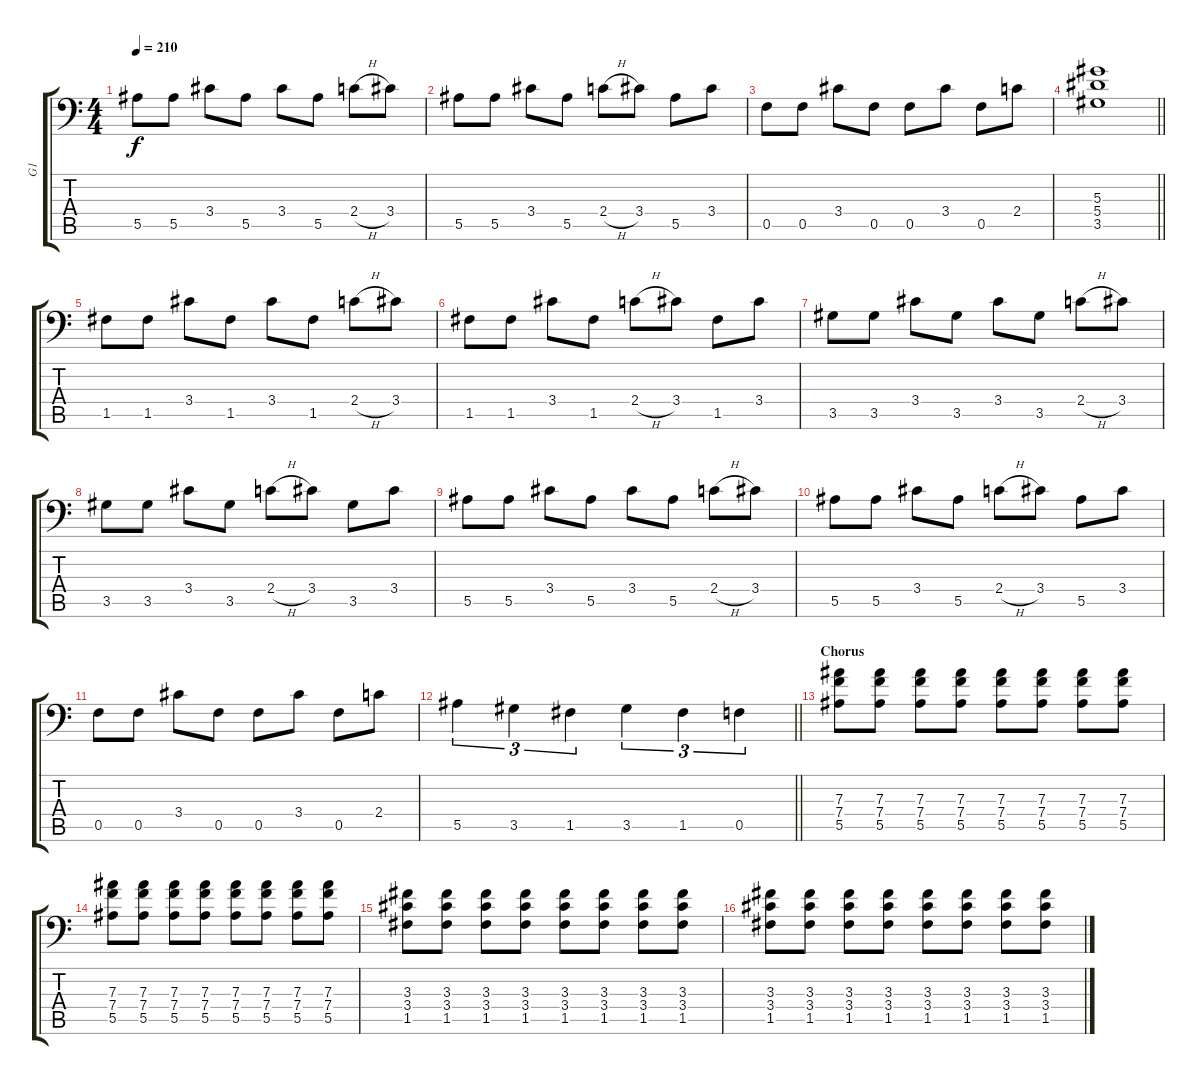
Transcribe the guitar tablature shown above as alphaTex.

\track ("G1" "G1") {solo instrument distortionguitar}
\staff {score tabs}
\tuning (C4 G3 Eb3 Bb2 F2 Bb1) {hide}
\ts (4 4)
\tempo 210
\clef f4
\ks c
5.5.8{dy f} 5.5.8 3.4.8 5.5.8 3.4.8 5.5.8 2.4{h}.8 3.4.8 |
5.5.8 5.5.8 3.4.8 5.5.8 2.4{h}.8 3.4.8 5.5.8 3.4.8 |
0.5.8 0.5.8 3.4.8 0.5.8 0.5.8 3.4.8 0.5.8 2.4.8 |
\barLineRight lightlight
(5.3 5.4 3.5).1 |
1.5.8 1.5.8 3.4.8 1.5.8 3.4.8 1.5.8 2.4{h}.8 3.4.8 |
1.5.8 1.5.8 3.4.8 1.5.8 2.4{h}.8 3.4.8 1.5.8 3.4.8 |
3.5.8 3.5.8 3.4.8 3.5.8 3.4.8 3.5.8 2.4{h}.8 3.4.8 |
3.5.8 3.5.8 3.4.8 3.5.8 2.4{h}.8 3.4.8 3.5.8 3.4.8 |
5.5.8 5.5.8 3.4.8 5.5.8 3.4.8 5.5.8 2.4{h}.8 3.4.8 |
5.5.8 5.5.8 3.4.8 5.5.8 2.4{h}.8 3.4.8 5.5.8 3.4.8 |
0.5.8 0.5.8 3.4.8 0.5.8 0.5.8 3.4.8 0.5.8 2.4.8 |
\barLineRight lightlight
5.5.4{tu (3 2)} 3.5.4{tu (3 2)} 1.5.4{tu (3 2)} 3.5.4{tu (3 2)} 1.5.4{tu (3 2)} 0.5.4{tu (3 2)} |
\section ("" "Chorus")
(7.3 7.4 5.5).8 (7.3 7.4 5.5).8 (7.3 7.4 5.5).8 (7.3 7.4 5.5).8 (7.3 7.4 5.5).8 (7.3 7.4 5.5).8 (7.3 7.4 5.5).8 (7.3 7.4 5.5).8 |
(7.3 7.4 5.5).8 (7.3 7.4 5.5).8 (7.3 7.4 5.5).8 (7.3 7.4 5.5).8 (7.3 7.4 5.5).8 (7.3 7.4 5.5).8 (7.3 7.4 5.5).8 (7.3 7.4 5.5).8 |
(3.3 3.4 1.5).8 (3.3 3.4 1.5).8 (3.3 3.4 1.5).8 (3.3 3.4 1.5).8 (3.3 3.4 1.5).8 (3.3 3.4 1.5).8 (3.3 3.4 1.5).8 (3.3 3.4 1.5).8 |
(3.3 3.4 1.5).8 (3.3 3.4 1.5).8 (3.3 3.4 1.5).8 (3.3 3.4 1.5).8 (3.3 3.4 1.5).8 (3.3 3.4 1.5).8 (3.3 3.4 1.5).8 (3.3 3.4 1.5).8
